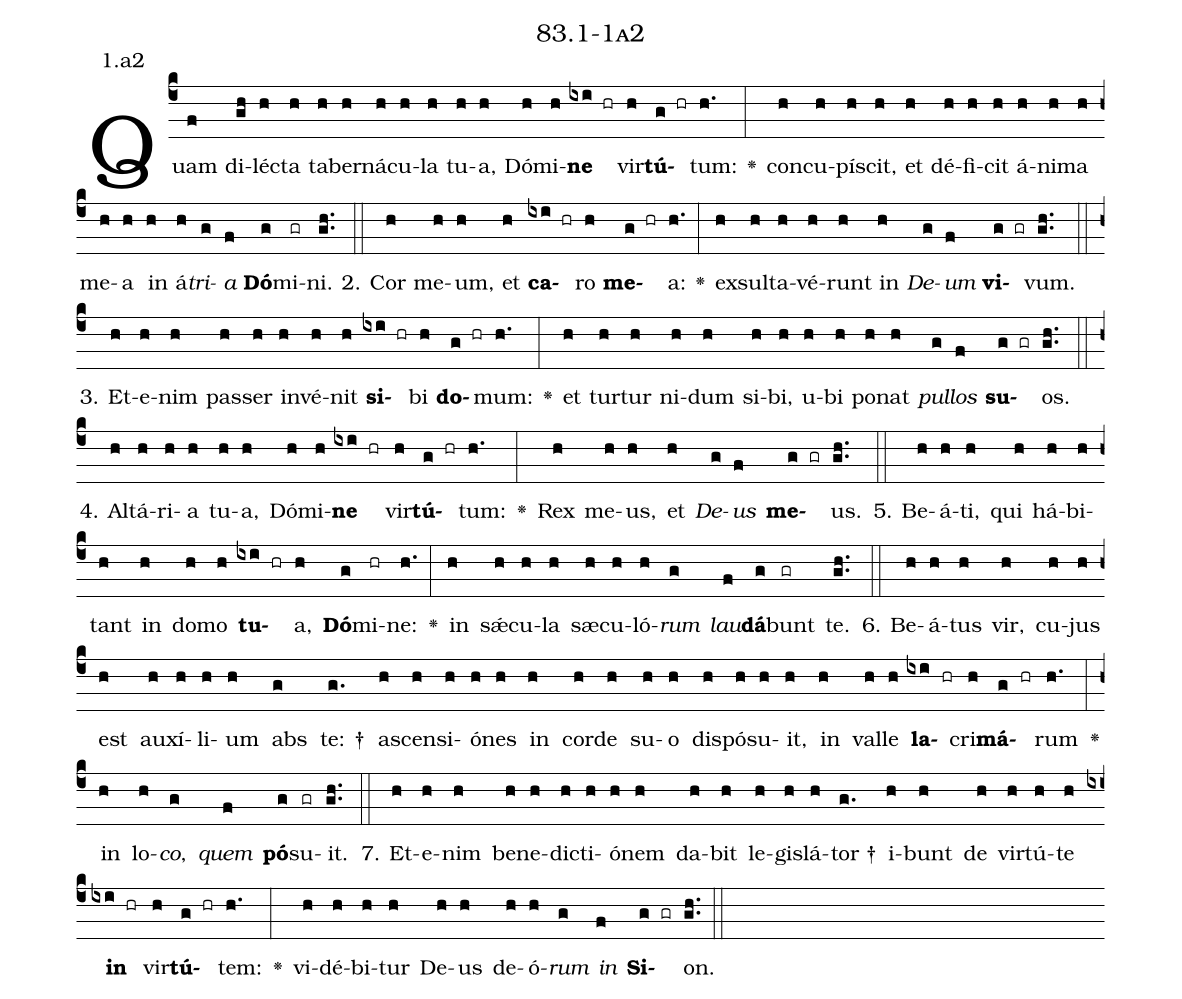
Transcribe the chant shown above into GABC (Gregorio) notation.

name: 83.1-1a2;
annotation: 1.a2;
%%
(c4)Quam(f) di(gh)léc(h)ta(h) ta(h)ber(h)ná(h)cu(h)la(h) tu(h)a,(h) Dó(h)mi(h)<b>ne</b>(ixi hr) vir(h)<b>tú</b>(g hr)tum:(h.) <v>\greheightstar</v>(:) con(h)cu(h)pí(h)scit,(h) et(h) dé(h)fi(h)cit(h) á(h)ni(h)ma(h) me(h)a(h) in(h) á(h)<i>tri</i>(g)<i>a</i>(f) <b>Dó</b>(g)mi(gr)ni.(gh..) (::)
2. Cor(h) me(h)um,(h) et(h) <b>ca</b>(ixi hr)ro(h) <b>me</b>(g hr)a:(h.) <v>\greheightstar</v>(:) ex(h)sul(h)ta(h)vé(h)runt(h) in(h) <i>De</i>(g)<i>um</i>(f) <b>vi</b>(g gr)vum.(gh..) (::)
3. Et(h)e(h)nim(h) pas(h)ser(h) in(h)vé(h)nit(h) <b>si</b>(ixi hr)bi(h) <b>do</b>(g hr)mum:(h.) <v>\greheightstar</v>(:) et(h) tur(h)tur(h) ni(h)dum(h) si(h)bi,(h) u(h)bi(h) po(h)nat(h) <i>pul</i>(g)<i>los</i>(f) <b>su</b>(g gr)os.(gh..) (::)
4. Al(h)tá(h)ri(h)a(h) tu(h)a,(h) Dó(h)mi(h)<b>ne</b>(ixi hr) vir(h)<b>tú</b>(g hr)tum:(h.) <v>\greheightstar</v>(:) Rex(h) me(h)us,(h) et(h) <i>De</i>(g)<i>us</i>(f) <b>me</b>(g gr)us.(gh..) (::)
5. Be(h)á(h)ti,(h) qui(h) há(h)bi(h)tant(h) in(h) do(h)mo(h) <b>tu</b>(ixi hr)a,(h) <b>Dó</b>(g)mi(hr)ne:(h.) <v>\greheightstar</v>(:) in(h) sǽ(h)cu(h)la(h) sæ(h)cu(h)ló(h)<i>rum</i>(g) <i>lau</i>(f)<b>dá</b>(g)bunt(gr) te.(gh..) (::)
6. Be(h)á(h)tus(h) vir,(h) cu(h)jus(h) est(h) au(h)xí(h)li(h)um(h) abs(g) te: †(g.) a(h)scen(h)si(h)ó(h)nes(h) in(h) cor(h)de(h) su(h)o(h) dis(h)pó(h)su(h)it,(h) in(h) val(h)le(h) <b>la</b>(ixi hr)cri(h)<b>má</b>(g hr)rum(h.) <v>\greheightstar</v>(:) in(h) lo(h)<i>co</i>,(g) <i>quem</i>(f) <b>pó</b>(g)su(gr)it.(gh..) (::)
7. Et(h)e(h)nim(h) be(h)ne(h)dic(h)ti(h)ó(h)nem(h) da(h)bit(h) le(h)gis(h)lá(h)tor †(g.) i(h)bunt(h) de(h) vir(h)tú(h)te(h) <b>in</b>(ixi hr) vir(h)<b>tú</b>(g hr)tem:(h.) <v>\greheightstar</v>(:) vi(h)dé(h)bi(h)tur(h) De(h)us(h) de(h)ó(h)<i>rum</i>(g) <i>in</i>(f) <b>Si</b>(g gr)on.(gh..) (::)
